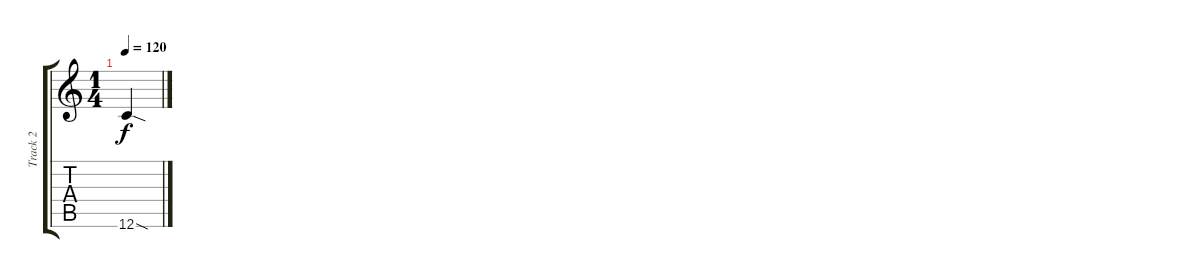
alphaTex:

\track ("Track 2" "Track 2") {instrument overdrivenguitar}
\staff {score tabs}
\tuning (D4 A3 F3 C3 G2 C2) {hide}
\ts (1 4)
\tempo 120
\clef g2
\ks c
12.6{sod}.4{dy f}
